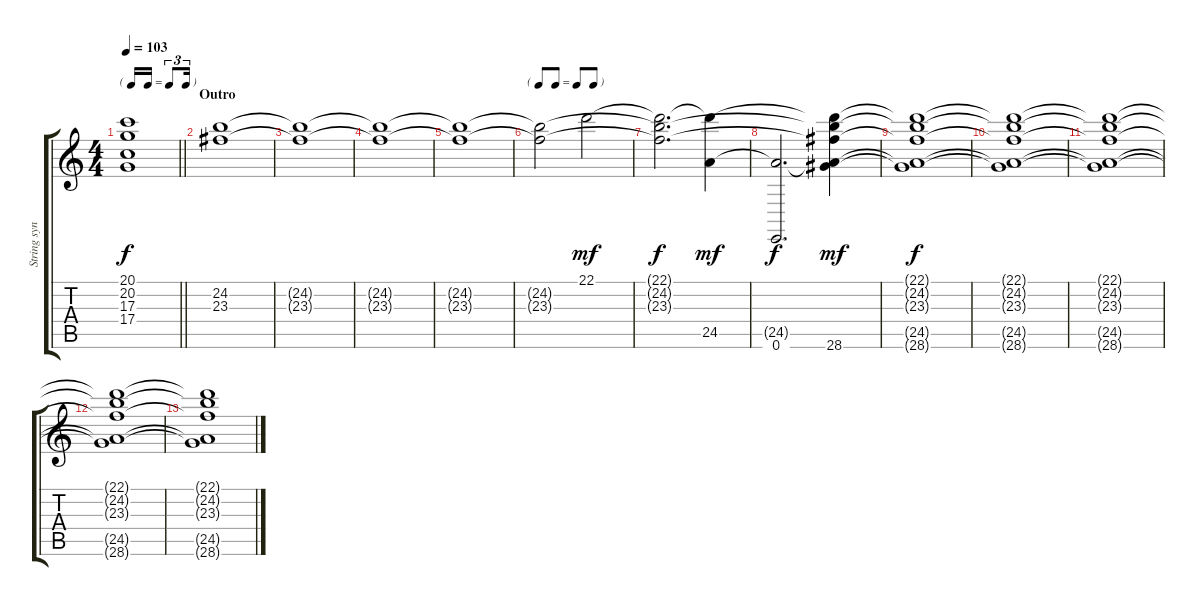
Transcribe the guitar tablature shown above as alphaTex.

\track ("String synth" "String syn") {instrument pad8sweep}
\staff {score tabs}
\tuning (E4 B3 G3 D3 A2 E2) {hide}
\ts (4 4)
\tf triplet16th
\tempo 103
\clef g2
\barLineRight lightlight
\ks c
(20.1 20.2{t} 17.3{t} 17.4{t}).1{dy f} |
\section ("" "Outro")
(24.2 23.3).1 |
(24.2{t} 23.3{t}).1 |
(24.2{t} 23.3{t}).1 |
(24.2{t} 23.3{t}).1 |
\tf none
(24.2{t} 23.3{t}).2 22.1.2{dy mf} |
(22.1{t} 24.2{t} 23.3{t}).2{d dy f} (22.1{t} 24.5).4{dy mf} |
(24.5{t} 0.6).2{d dy f} (22.1{t} 24.2{t} 23.3{t} 24.5{t} 28.6).4{dy mf} |
(22.1{t} 24.2{t} 23.3{t} 24.5{t} 28.6{t}).1{dy f} |
(22.1{t} 24.2{t} 23.3{t} 24.5{t} 28.6{t}).1 |
(22.1{t} 24.2{t} 23.3{t} 24.5{t} 28.6{t}).1 |
(22.1{t} 24.2{t} 23.3{t} 24.5{t} 28.6{t}).1 |
(22.1{t} 24.2{t} 23.3{t} 24.5{t} 28.6{t}).1{volume 0}
